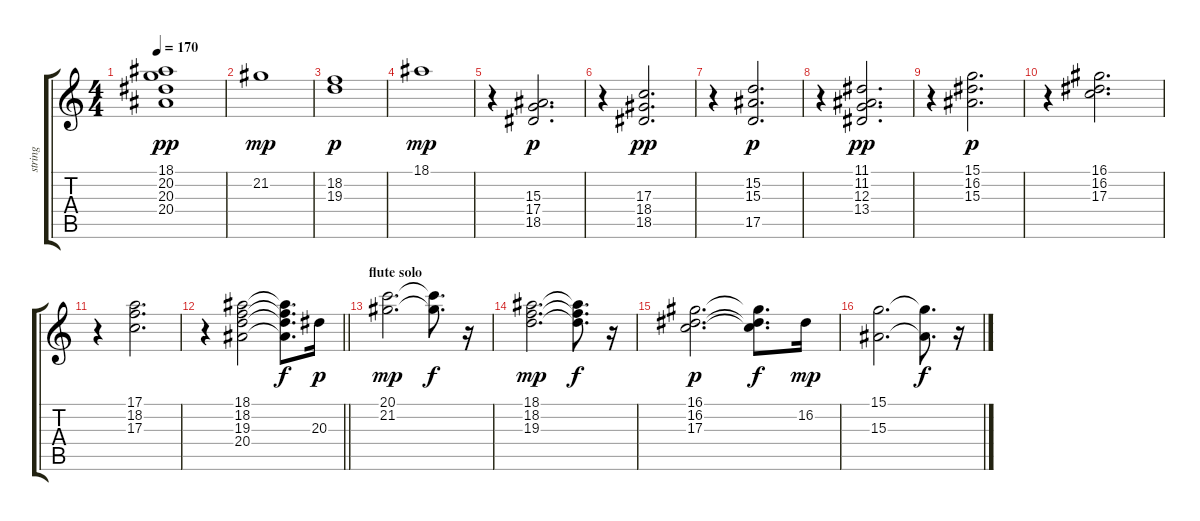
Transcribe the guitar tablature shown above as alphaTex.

\track ("string" "string") {instrument stringensemble1}
\staff {score tabs}
\tuning (E4 B3 G3 D3 A2 E2) {hide}
\ts (4 4)
\tempo 170
\clef g2
\ks c
(18.1 20.2 20.3 20.4).1{dy pp} |
21.2.1{dy mp} |
(18.2 19.3).1{dy p} |
18.1.1{dy mp} |
r.4 (15.3 17.4 18.5).2{d dy p} |
r.4 (17.3 18.4 18.5).2{d dy pp} |
r.4 (15.2 15.3 17.5).2{d dy p} |
r.4 (11.1 11.2 12.3 13.4).2{d dy pp} |
r.4 (15.1 16.2 15.3).2{d dy p} |
r.4 (16.1 16.2 17.3).2{d} |
r.4 (17.1 18.2 17.3).2{d} |
\barLineRight lightlight
r.4 (18.1 18.2 19.3 20.4).2 (18.1{t} 18.2{t} 19.3{t} 20.4{t}).8{d dy f} 20.3.16{dy p} |
\section ("" "flute solo")
(20.1 21.2).2{d dy mp} (20.1{t} 21.2{t}).8{d dy f} r.16 |
(18.1 18.2 19.3).2{d dy mp} (18.1{t} 18.2{t} 19.3{t}).8{d dy f} r.16 |
(16.1 16.2 17.3).2{d dy p} (16.1{t} 16.2{t} 17.3{t}).8{d dy f} 16.2.16{dy mp} |
(15.1 15.3).2{d} (15.1{t} 15.3{t}).8{d dy f} r.16
